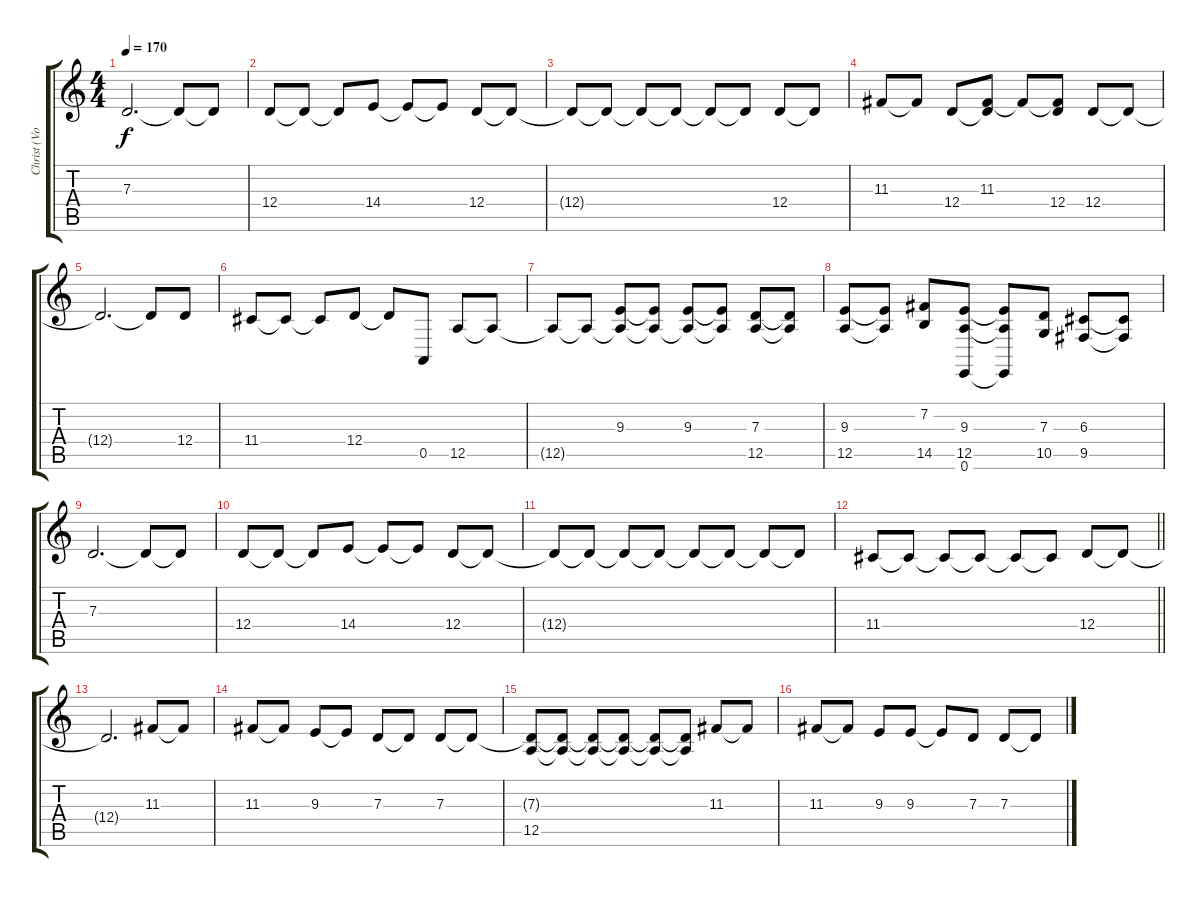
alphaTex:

\track ("Christ (Voice)" "Christ (Vo") {instrument flute}
\staff {score tabs}
\tuning (E4 B3 G3 D3 A2 E2) {hide}
\ts (4 4)
\tempo 170
\clef g2
\ks c
7.3.2{d dy f} 7.3{t}.8 7.3{t}.8 |
12.4.8 12.4{t}.8 12.4{t}.8 14.4.8 14.4{t}.8 14.4{t}.8 12.4.8 12.4{t}.8 |
12.4{t}.8 12.4{t}.8 12.4{t}.8 12.4{t}.8 12.4{t}.8 12.4{t}.8 12.4.8 12.4{t}.8 |
11.3.8 11.3{t}.8 12.4.8 (11.3 12.4{t}).8 11.3{t}.8 (11.3{t} 12.4).8 12.4.8 12.4{t}.8 |
12.4{t}.2{d} 12.4{t}.8 12.4.8 |
11.4.8 11.4{t}.8 11.4{t}.8 12.4.8 12.4{t}.8 0.5.8 12.5.8 12.5{t}.8 |
12.5{t}.8 12.5{t}.8 (9.3 12.5{t}).8 (9.3{t} 12.5{t}).8 (9.3 12.5{t}).8 (9.3{t} 12.5{t}).8 (7.3 12.5).8 (7.3{t} 12.5{t}).8 |
(9.3 12.5).8 (9.3{t} 12.5{t}).8 (7.2 14.5).8 (9.3 12.5 0.6).8 (9.3{t} 12.5{t} 0.6{t}).8 (7.3 10.5).8 (6.3 9.5).8 (6.3{t} 9.5{t}).8 |
7.3.2{d} 7.3{t}.8 7.3{t}.8 |
12.4.8 12.4{t}.8 12.4{t}.8 14.4.8 14.4{t}.8 14.4{t}.8 12.4.8 12.4{t}.8 |
12.4{t}.8 12.4{t}.8 12.4{t}.8 12.4{t}.8 12.4{t}.8 12.4{t}.8 12.4{t}.8 12.4{t}.8 |
\barLineRight lightlight
11.4.8 11.4{t}.8 11.4{t}.8 11.4{t}.8 11.4{t}.8 11.4{t}.8 12.4.8 12.4{t}.8 |
12.4{t}.2{d} 11.3.8 11.3{t}.8 |
11.3.8 11.3{t}.8 9.3.8 9.3{t}.8 7.3.8 7.3{t}.8 7.3.8 7.3{t}.8 |
(7.3{t} 12.5).8 (7.3{t} 12.5{t}).8 (7.3{t} 12.5{t}).8 (7.3{t} 12.5{t}).8 (7.3{t} 12.5{t}).8 (7.3{t} 12.5{t}).8 11.3.8 11.3{t}.8 |
11.3.8 11.3{t}.8 9.3.8 9.3.8 9.3{t}.8 7.3.8 7.3.8 7.3{t}.8
